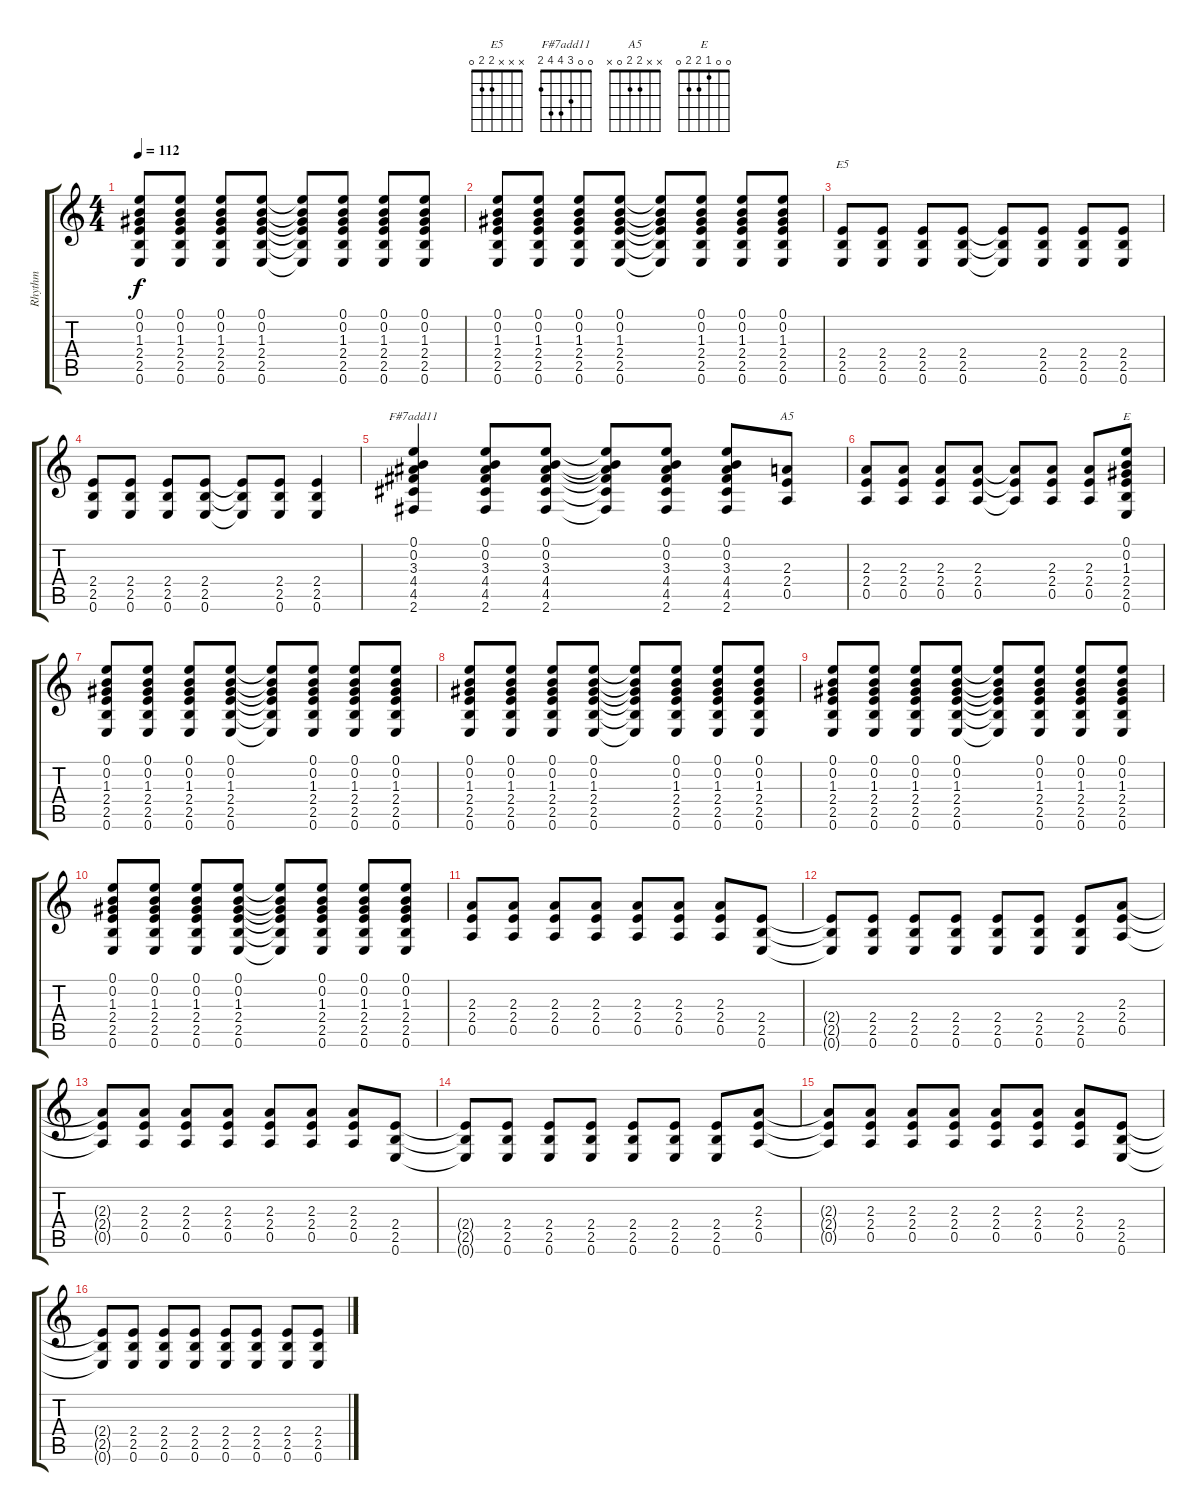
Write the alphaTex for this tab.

\track ("Rhythm" "Rhythm") {instrument distortionguitar}
\staff {score tabs}
\tuning (E4 B3 G3 D3 A2 E2) {hide}
\chord ("E5" x x x 2 2 0)
\chord ("F#7add11" 0 0 3 4 4 2)
\chord ("A5" x x 2 2 0 x)
\chord ("E" 0 0 1 2 2 0)
\ts (4 4)
\tempo 112
\clef g2
\ks c
(0.1 0.2 1.3 2.4 2.5 0.6).8{dy f} (0.1 0.2 1.3 2.4 2.5 0.6).8 (0.1 0.2 1.3 2.4 2.5 0.6).8 (0.1 0.2 1.3 2.4 2.5 0.6).8 (0.1{t} 0.2{t} 1.3{t} 2.4{t} 2.5{t} 0.6{t}).8 (0.1 0.2 1.3 2.4 2.5 0.6).8 (0.1 0.2 1.3 2.4 2.5 0.6).8 (0.1 0.2 1.3 2.4 2.5 0.6).8 |
(0.1 0.2 1.3 2.4 2.5 0.6).8 (0.1 0.2 1.3 2.4 2.5 0.6).8 (0.1 0.2 1.3 2.4 2.5 0.6).8 (0.1 0.2 1.3 2.4 2.5 0.6).8 (0.1{t} 0.2{t} 1.3{t} 2.4{t} 2.5{t} 0.6{t}).8 (0.1 0.2 1.3 2.4 2.5 0.6).8 (0.1 0.2 1.3 2.4 2.5 0.6).8 (0.1 0.2 1.3 2.4 2.5 0.6).8 |
(2.4 2.5 0.6).8{ch "E5"} (2.4 2.5 0.6).8 (2.4 2.5 0.6).8 (2.4 2.5 0.6).8 (2.4{t} 2.5{t} 0.6{t}).8 (2.4 2.5 0.6).8 (2.4 2.5 0.6).8 (2.4 2.5 0.6).8 |
(2.4 2.5 0.6).8 (2.4 2.5 0.6).8 (2.4 2.5 0.6).8 (2.4 2.5 0.6).8 (2.4{t} 2.5{t} 0.6{t}).8 (2.4 2.5 0.6).8 (2.4 2.5 0.6).4 |
(0.1 0.2 3.3 4.4 4.5 2.6).4{ch "F#7add11"} (0.1 0.2 3.3 4.4 4.5 2.6).8 (0.1 0.2 3.3 4.4 4.5 2.6).8 (0.1{t} 0.2{t} 3.3{t} 4.4{t} 4.5{t} 2.6{t}).8 (0.1 0.2 3.3 4.4 4.5 2.6).8 (0.1 0.2 3.3 4.4 4.5 2.6).8 (2.3 2.4 0.5).8{ch "A5"} |
(2.3 2.4 0.5).8 (2.3 2.4 0.5).8 (2.3 2.4 0.5).8 (2.3 2.4 0.5).8 (2.3{t} 2.4{t} 0.5{t}).8 (2.3 2.4 0.5).8 (2.3 2.4 0.5).8 (0.1 0.2 1.3 2.4 2.5 0.6).8{ch "E"} |
(0.1 0.2 1.3 2.4 2.5 0.6).8 (0.1 0.2 1.3 2.4 2.5 0.6).8 (0.1 0.2 1.3 2.4 2.5 0.6).8 (0.1 0.2 1.3 2.4 2.5 0.6).8 (0.1{t} 0.2{t} 1.3{t} 2.4{t} 2.5{t} 0.6{t}).8 (0.1 0.2 1.3 2.4 2.5 0.6).8 (0.1 0.2 1.3 2.4 2.5 0.6).8 (0.1 0.2 1.3 2.4 2.5 0.6).8 |
(0.1 0.2 1.3 2.4 2.5 0.6).8 (0.1 0.2 1.3 2.4 2.5 0.6).8 (0.1 0.2 1.3 2.4 2.5 0.6).8 (0.1 0.2 1.3 2.4 2.5 0.6).8 (0.1{t} 0.2{t} 1.3{t} 2.4{t} 2.5{t} 0.6{t}).8 (0.1 0.2 1.3 2.4 2.5 0.6).8 (0.1 0.2 1.3 2.4 2.5 0.6).8 (0.1 0.2 1.3 2.4 2.5 0.6).8 |
(0.1 0.2 1.3 2.4 2.5 0.6).8 (0.1 0.2 1.3 2.4 2.5 0.6).8 (0.1 0.2 1.3 2.4 2.5 0.6).8 (0.1 0.2 1.3 2.4 2.5 0.6).8 (0.1{t} 0.2{t} 1.3{t} 2.4{t} 2.5{t} 0.6{t}).8 (0.1 0.2 1.3 2.4 2.5 0.6).8 (0.1 0.2 1.3 2.4 2.5 0.6).8 (0.1 0.2 1.3 2.4 2.5 0.6).8 |
(0.1 0.2 1.3 2.4 2.5 0.6).8 (0.1 0.2 1.3 2.4 2.5 0.6).8 (0.1 0.2 1.3 2.4 2.5 0.6).8 (0.1 0.2 1.3 2.4 2.5 0.6).8 (0.1{t} 0.2{t} 1.3{t} 2.4{t} 2.5{t} 0.6{t}).8 (0.1 0.2 1.3 2.4 2.5 0.6).8 (0.1 0.2 1.3 2.4 2.5 0.6).8 (0.1 0.2 1.3 2.4 2.5 0.6).8 |
(2.3 2.4 0.5).8 (2.3 2.4 0.5).8 (2.3 2.4 0.5).8 (2.3 2.4 0.5).8 (2.3 2.4 0.5).8 (2.3 2.4 0.5).8 (2.3 2.4 0.5).8 (2.4 2.5 0.6).8 |
(2.4{t} 2.5{t} 0.6{t}).8 (2.4 2.5 0.6).8 (2.4 2.5 0.6).8 (2.4 2.5 0.6).8 (2.4 2.5 0.6).8 (2.4 2.5 0.6).8 (2.4 2.5 0.6).8 (2.3 2.4 0.5).8 |
(2.3{t} 2.4{t} 0.5{t}).8 (2.3 2.4 0.5).8 (2.3 2.4 0.5).8 (2.3 2.4 0.5).8 (2.3 2.4 0.5).8 (2.3 2.4 0.5).8 (2.3 2.4 0.5).8 (2.4 2.5 0.6).8 |
(2.4{t} 2.5{t} 0.6{t}).8 (2.4 2.5 0.6).8 (2.4 2.5 0.6).8 (2.4 2.5 0.6).8 (2.4 2.5 0.6).8 (2.4 2.5 0.6).8 (2.4 2.5 0.6).8 (2.3 2.4 0.5).8 |
(2.3{t} 2.4{t} 0.5{t}).8 (2.3 2.4 0.5).8 (2.3 2.4 0.5).8 (2.3 2.4 0.5).8 (2.3 2.4 0.5).8 (2.3 2.4 0.5).8 (2.3 2.4 0.5).8 (2.4 2.5 0.6).8 |
(2.4{t} 2.5{t} 0.6{t}).8 (2.4 2.5 0.6).8 (2.4 2.5 0.6).8 (2.4 2.5 0.6).8 (2.4 2.5 0.6).8 (2.4 2.5 0.6).8 (2.4 2.5 0.6).8 (2.4 2.5 0.6).8
